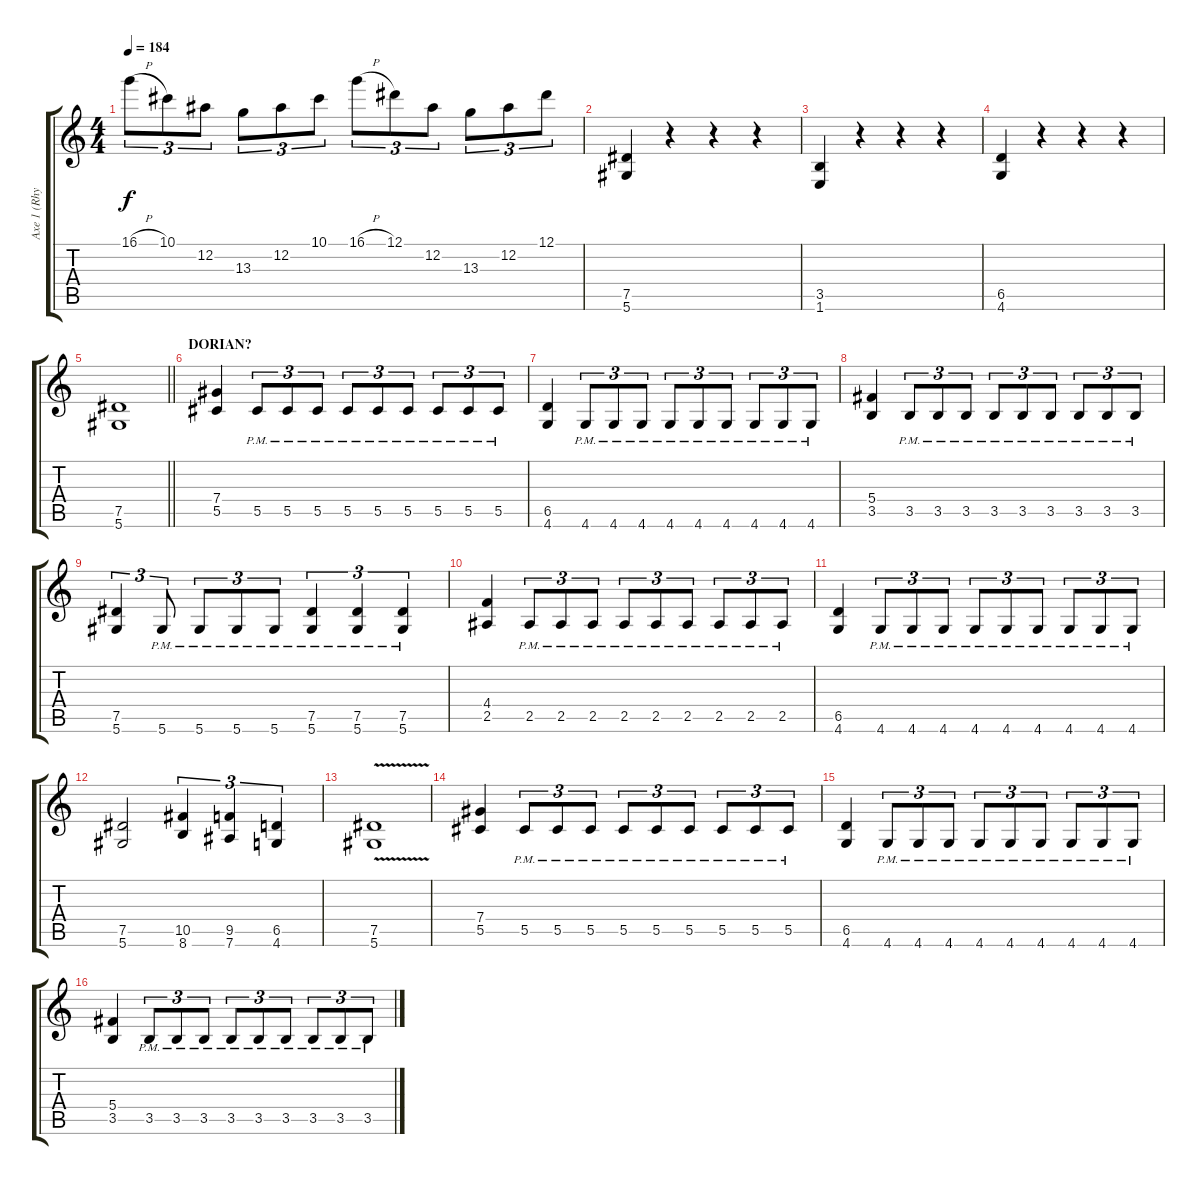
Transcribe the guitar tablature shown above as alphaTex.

\track ("Axe 1 (Rhythm+Lead)" "Axe 1 (Rhy") {instrument distortionguitar}
\staff {score tabs}
\tuning (Eb4 Bb3 Gb3 Db3 Ab2 Eb2) {hide}
\ts (4 4)
\tempo 184
\clef g2
\ks c
16.1{h}.8{tu (3 2) dy f} 10.1.8{tu (3 2)} 12.2.8{tu (3 2)} 13.3.8{tu (3 2)} 12.2.8{tu (3 2)} 10.1.8{tu (3 2)} 16.1{h}.8{tu (3 2)} 12.1.8{tu (3 2)} 12.2.8{tu (3 2)} 13.3.8{tu (3 2)} 12.2.8{tu (3 2)} 12.1.8{tu (3 2)} |
(7.5 5.6).4 r.4 r.4 r.4 |
(3.5 1.6).4 r.4 r.4 r.4 |
(6.5 4.6).4 r.4 r.4 r.4 |
\barLineRight lightlight
(7.5 5.6).1 |
\section ("" "DORIAN?")
(7.4 5.5).4 5.5{pm}.8{tu (3 2)} 5.5{pm}.8{tu (3 2)} 5.5{pm}.8{tu (3 2)} 5.5{pm}.8{tu (3 2)} 5.5{pm}.8{tu (3 2)} 5.5{pm}.8{tu (3 2)} 5.5{pm}.8{tu (3 2)} 5.5{pm}.8{tu (3 2)} 5.5{pm}.8{tu (3 2)} |
(6.5 4.6).4 4.6{pm}.8{tu (3 2)} 4.6{pm}.8{tu (3 2)} 4.6{pm}.8{tu (3 2)} 4.6{pm}.8{tu (3 2)} 4.6{pm}.8{tu (3 2)} 4.6{pm}.8{tu (3 2)} 4.6{pm}.8{tu (3 2)} 4.6{pm}.8{tu (3 2)} 4.6{pm}.8{tu (3 2)} |
(5.4 3.5).4 3.5{pm}.8{tu (3 2)} 3.5{pm}.8{tu (3 2)} 3.5{pm}.8{tu (3 2)} 3.5{pm}.8{tu (3 2)} 3.5{pm}.8{tu (3 2)} 3.5{pm}.8{tu (3 2)} 3.5{pm}.8{tu (3 2)} 3.5{pm}.8{tu (3 2)} 3.5{pm}.8{tu (3 2)} |
(7.5 5.6).4{tu (3 2)} 5.6{pm}.8{tu (3 2)} 5.6{pm}.8{tu (3 2)} 5.6{pm}.8{tu (3 2)} 5.6{pm}.8{tu (3 2)} (7.5{pm} 5.6{pm}).4{tu (3 2)} (7.5{pm} 5.6{pm}).4{tu (3 2)} (7.5{pm} 5.6{pm}).4{tu (3 2)} |
(4.4 2.5).4 2.5{pm}.8{tu (3 2)} 2.5{pm}.8{tu (3 2)} 2.5{pm}.8{tu (3 2)} 2.5{pm}.8{tu (3 2)} 2.5{pm}.8{tu (3 2)} 2.5{pm}.8{tu (3 2)} 2.5{pm}.8{tu (3 2)} 2.5{pm}.8{tu (3 2)} 2.5{pm}.8{tu (3 2)} |
(6.5 4.6).4 4.6{pm}.8{tu (3 2)} 4.6{pm}.8{tu (3 2)} 4.6{pm}.8{tu (3 2)} 4.6{pm}.8{tu (3 2)} 4.6{pm}.8{tu (3 2)} 4.6{pm}.8{tu (3 2)} 4.6{pm}.8{tu (3 2)} 4.6{pm}.8{tu (3 2)} 4.6{pm}.8{tu (3 2)} |
(7.5 5.6).2 (10.5 8.6).4{tu (3 2)} (9.5 7.6).4{tu (3 2)} (6.5 4.6).4{tu (3 2)} |
(7.5{v} 5.6{v}).1 |
(7.4 5.5).4 5.5{pm}.8{tu (3 2)} 5.5{pm}.8{tu (3 2)} 5.5{pm}.8{tu (3 2)} 5.5{pm}.8{tu (3 2)} 5.5{pm}.8{tu (3 2)} 5.5{pm}.8{tu (3 2)} 5.5{pm}.8{tu (3 2)} 5.5{pm}.8{tu (3 2)} 5.5{pm}.8{tu (3 2)} |
(6.5 4.6).4 4.6{pm}.8{tu (3 2)} 4.6{pm}.8{tu (3 2)} 4.6{pm}.8{tu (3 2)} 4.6{pm}.8{tu (3 2)} 4.6{pm}.8{tu (3 2)} 4.6{pm}.8{tu (3 2)} 4.6{pm}.8{tu (3 2)} 4.6{pm}.8{tu (3 2)} 4.6{pm}.8{tu (3 2)} |
(5.4 3.5).4 3.5{pm}.8{tu (3 2)} 3.5{pm}.8{tu (3 2)} 3.5{pm}.8{tu (3 2)} 3.5{pm}.8{tu (3 2)} 3.5{pm}.8{tu (3 2)} 3.5{pm}.8{tu (3 2)} 3.5{pm}.8{tu (3 2)} 3.5{pm}.8{tu (3 2)} 3.5{pm}.8{tu (3 2)}
